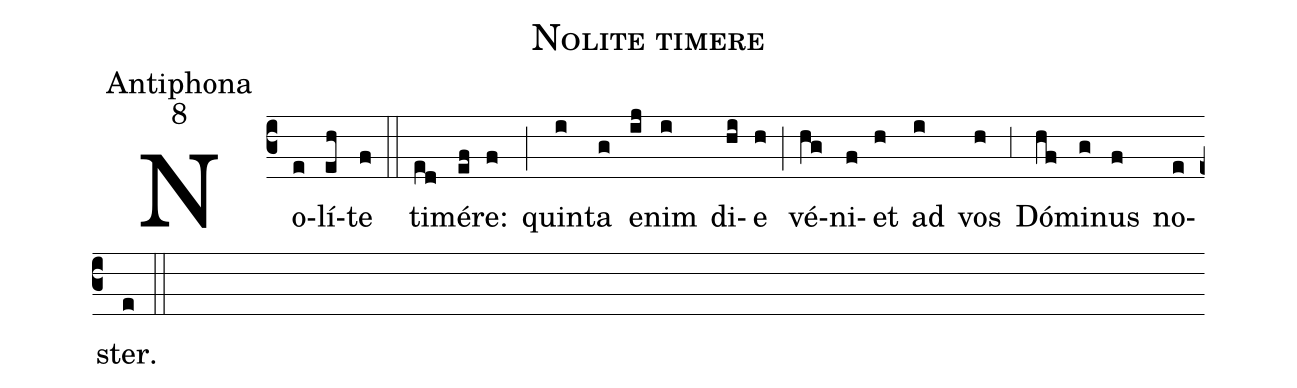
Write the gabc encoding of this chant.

name:Nolite timere;
office-part:Antiphona;
mode:8;
%%
(c3) No(e)lí(eh)te(f) (::) ti(ed)mé(ef)re:(f) (;) quin(i)ta(g) e(ij)nim(i) di(hi)e(h) (;) vé(hg)ni(f)et(h) ad(i) vos(h) (;3) Dó(hf)mi(g)nus(f) no(e)ster.(e) (::)
